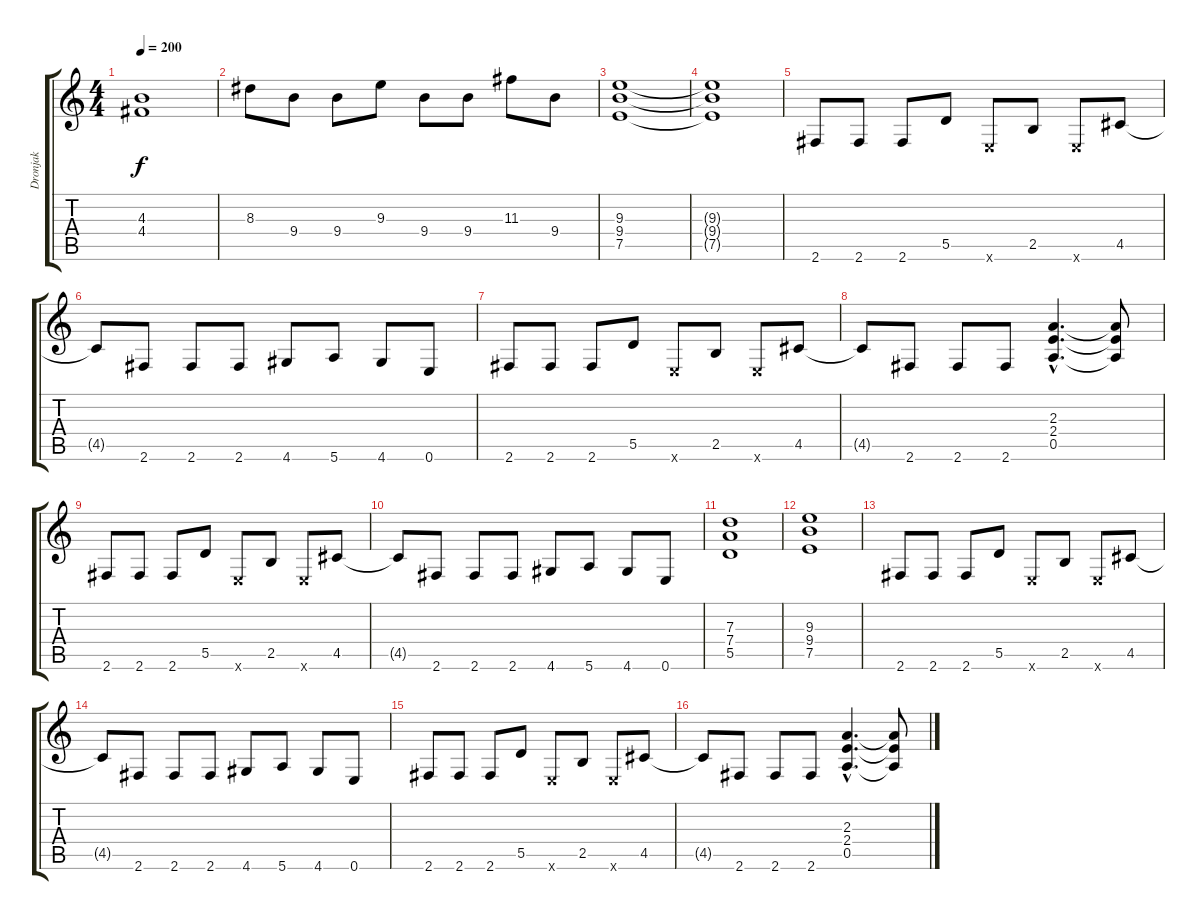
\track ("Dronjak" "Dronjak") {instrument distortionguitar}
\staff {score tabs}
\tuning (E4 B3 G3 D3 A2 E2) {hide}
\ts (4 4)
\tempo 200
\clef g2
\ks c
(4.3 4.4).1{dy f} |
8.3.8 9.4.8 9.4.8 9.3.8 9.4.8 9.4.8 11.3.8 9.4.8 |
(9.3 9.4 7.5).1 |
(9.3{t} 9.4{t} 7.5{t}).1{volume 13} |
2.6.8 2.6.8 2.6.8 5.5.8 0.6{x}.8 2.5.8 0.6{x}.8 4.5.8 |
4.5{t}.8 2.6.8 2.6.8 2.6.8 4.6.8 5.6.8 4.6.8 0.6.8 |
2.6.8 2.6.8 2.6.8 5.5.8 0.6{x}.8 2.5.8 0.6{x}.8 4.5.8 |
4.5{t}.8 2.6.8 2.6.8 2.6.8 (2.3{hac} 2.4{hac} 0.5{hac}).4{d} (2.3{t} 2.4{t} 0.5{t}).8 |
2.6.8 2.6.8 2.6.8 5.5.8 0.6{x}.8 2.5.8 0.6{x}.8 4.5.8 |
4.5{t}.8 2.6.8 2.6.8 2.6.8 4.6.8 5.6.8 4.6.8 0.6.8 |
(7.3 7.4 5.5).1 |
(9.3 9.4 7.5).1 |
2.6.8 2.6.8 2.6.8 5.5.8 0.6{x}.8 2.5.8 0.6{x}.8 4.5.8 |
4.5{t}.8 2.6.8 2.6.8 2.6.8 4.6.8 5.6.8 4.6.8 0.6.8 |
2.6.8 2.6.8 2.6.8 5.5.8 0.6{x}.8 2.5.8 0.6{x}.8 4.5.8 |
4.5{t}.8 2.6.8 2.6.8 2.6.8 (2.3{hac} 2.4{hac} 0.5{hac}).4{d} (2.3{t} 2.4{t} 0.5{t}).8
